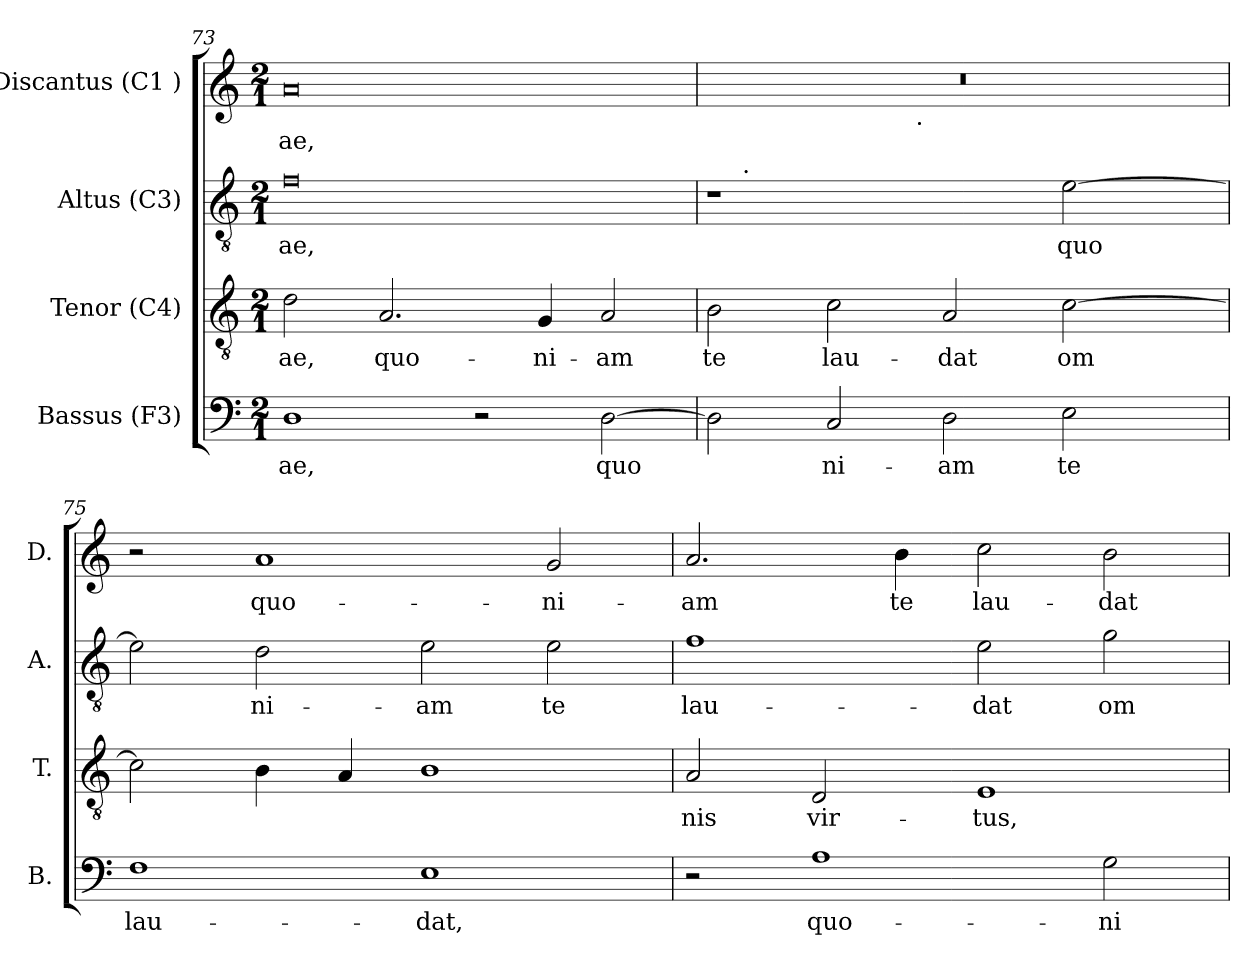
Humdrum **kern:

**kern	**text	**kern	**text	**kern	**text	**kern	**text
*part4	*part4	*part3	*part3	*part2	*part2	*part1	*part1
*staff4	*staff4	*staff3	*staff3	*staff2	*staff2	*staff1	*staff1
*I"Bassus (F3)	*	*I"Tenor (C4)	*	*I"Altus (C3)	*	*I"Discantus (C1 )	*
*I'B.	*	*I'T.	*	*I'A.	*	*I'D.	*
*clefF4	*	*clefGv2	*	*clefGv2	*	*clefG2	*
*k[]	*	*k[]	*	*k[]	*	*k[]	*
*C:	*	*C:	*	*C:	*	*C:	*
*M2/1	*	*M2/1	*	*M2/1	*	*M2/1	*
=73	=73	=73	=73	=73	=73	=73	=73
!	!LO:LY:b:cj	!	!LO:LY:b:cj	!	!LO:LY:b:cj	!	!LO:LY:b:cj
1D	-ae,	2d\	-ae,	0f	-ae,	0a	-ae,
!	!	!	!LO:LY:b:cj	!	!	!	!
.	.	2.A/	quo-	.	.	.	.
2r	.	.	.	.	.	.	.
!	!	!	!LO:LY:b:cj	!	!	!	!
.	.	4G/	-ni-	.	.	.	.
!	!LO:LY:b:cj	!	!LO:LY:b:cj	!	!	!	!
[>2D\	quo-	2A/	-am	.	.	.	.
=74	=74	=74	=74	=74	=74	=74	=74
!	!LO:LY:b:cj	!	!LO:LY:b:cj	!	!	!	!
*	*	*	*	*^	*	*^	*
2D\]	--	2B\	te	1r	16.ryy	.	0r	2...ryy	.
!	!	!	!	!	!LO:TX:a:t=.	!	!	!	!
.	.	.	.	.	1ryy	.	.	.	.
!	!LO:LY:b:cj	!	!LO:LY:b:cj	!	!	!	!	!	!
2C/	-ni-	2c\	lau-	.	.	.	.	.	.
!	!	!	!	!	!	!	!	!LO:TX:b:t=.	!
.	.	.	.	.	.	.	.	1ryy	.
!	!LO:LY:b:cj	!	!LO:LY:b:cj	!	!	!	!	!	!
2D\	-am	2A/	-dat	2ryy	.	.	.	.	.
.	.	.	.	.	2ryy	.	.	.	.
!	!LO:LY:b:cj	!	!LO:LY:b:cj	!	!	!LO:LY:b:cj	!	!	!
2E\	te	[>2c\	om-	[>2e\	.	quo-	.	.	.
.	.	.	.	.	4ryy	.	.	.	.
.	.	.	.	.	8ryy	.	.	.	.
.	.	.	.	.	.	.	.	16ryy	.
.	.	.	.	.	32ryy	.	.	.	.
=75	=75	=75	=75	=75	=75	=75	=75	=75	=75
!	!LO:LY:b:cj	!	!LO:LY:b:cj	!	!	!LO:LY:b:cj	!	!	!
*	*	*	*	*v	*v	*	*	*	*
*	*	*	*	*	*	*v	*v	*
1F	lau-	2c\]	--	2e\]	--	2r	.
!	!	!	!LO:LY:b:cj	!	!LO:LY:b:cj	!	!LO:LY:b:cj
.	.	4B\	--	2d\	-ni-	1a	quo-
!	!	!	!LO:LY:b:cj	!	!	!	!
.	.	4A/	--	.	.	.	.
!	!LO:LY:b:cj	!	!LO:LY:b:cj	!	!LO:LY:b:cj	!	!
1E	-dat,	1B	--	2e\	-am	.	.
!	!	!	!	!	!LO:LY:b:cj	!	!LO:LY:b:cj
.	.	.	.	2e\	te	2g/	-ni-
=76	=76	=76	=76	=76	=76	=76	=76
!	!	!	!LO:LY:b:cj	!	!LO:LY:b:cj	!	!LO:LY:b:cj
2r	.	2A/	-nis	1f	lau-	2.a/	-am
!	!LO:LY:b:cj	!	!LO:LY:b:cj	!	!	!	!
1A	quo-	2D/	vir-	.	.	.	.
!	!	!	!	!	!	!	!LO:LY:b:cj
.	.	.	.	.	.	4b\	te
!	!	!	!LO:LY:b:cj	!	!LO:LY:b:cj	!	!LO:LY:b:cj
.	.	1E	-tus,	2e\	-dat	2cc\	lau-
!	!LO:LY:b:cj	!	!	!	!LO:LY:b:cj	!	!LO:LY:b:cj
2G\	-ni-	.	.	2g\	om-	2b\	-dat
=	=	=	=	=	=	=	=
*-	*-	*-	*-	*-	*-	*-	*-
